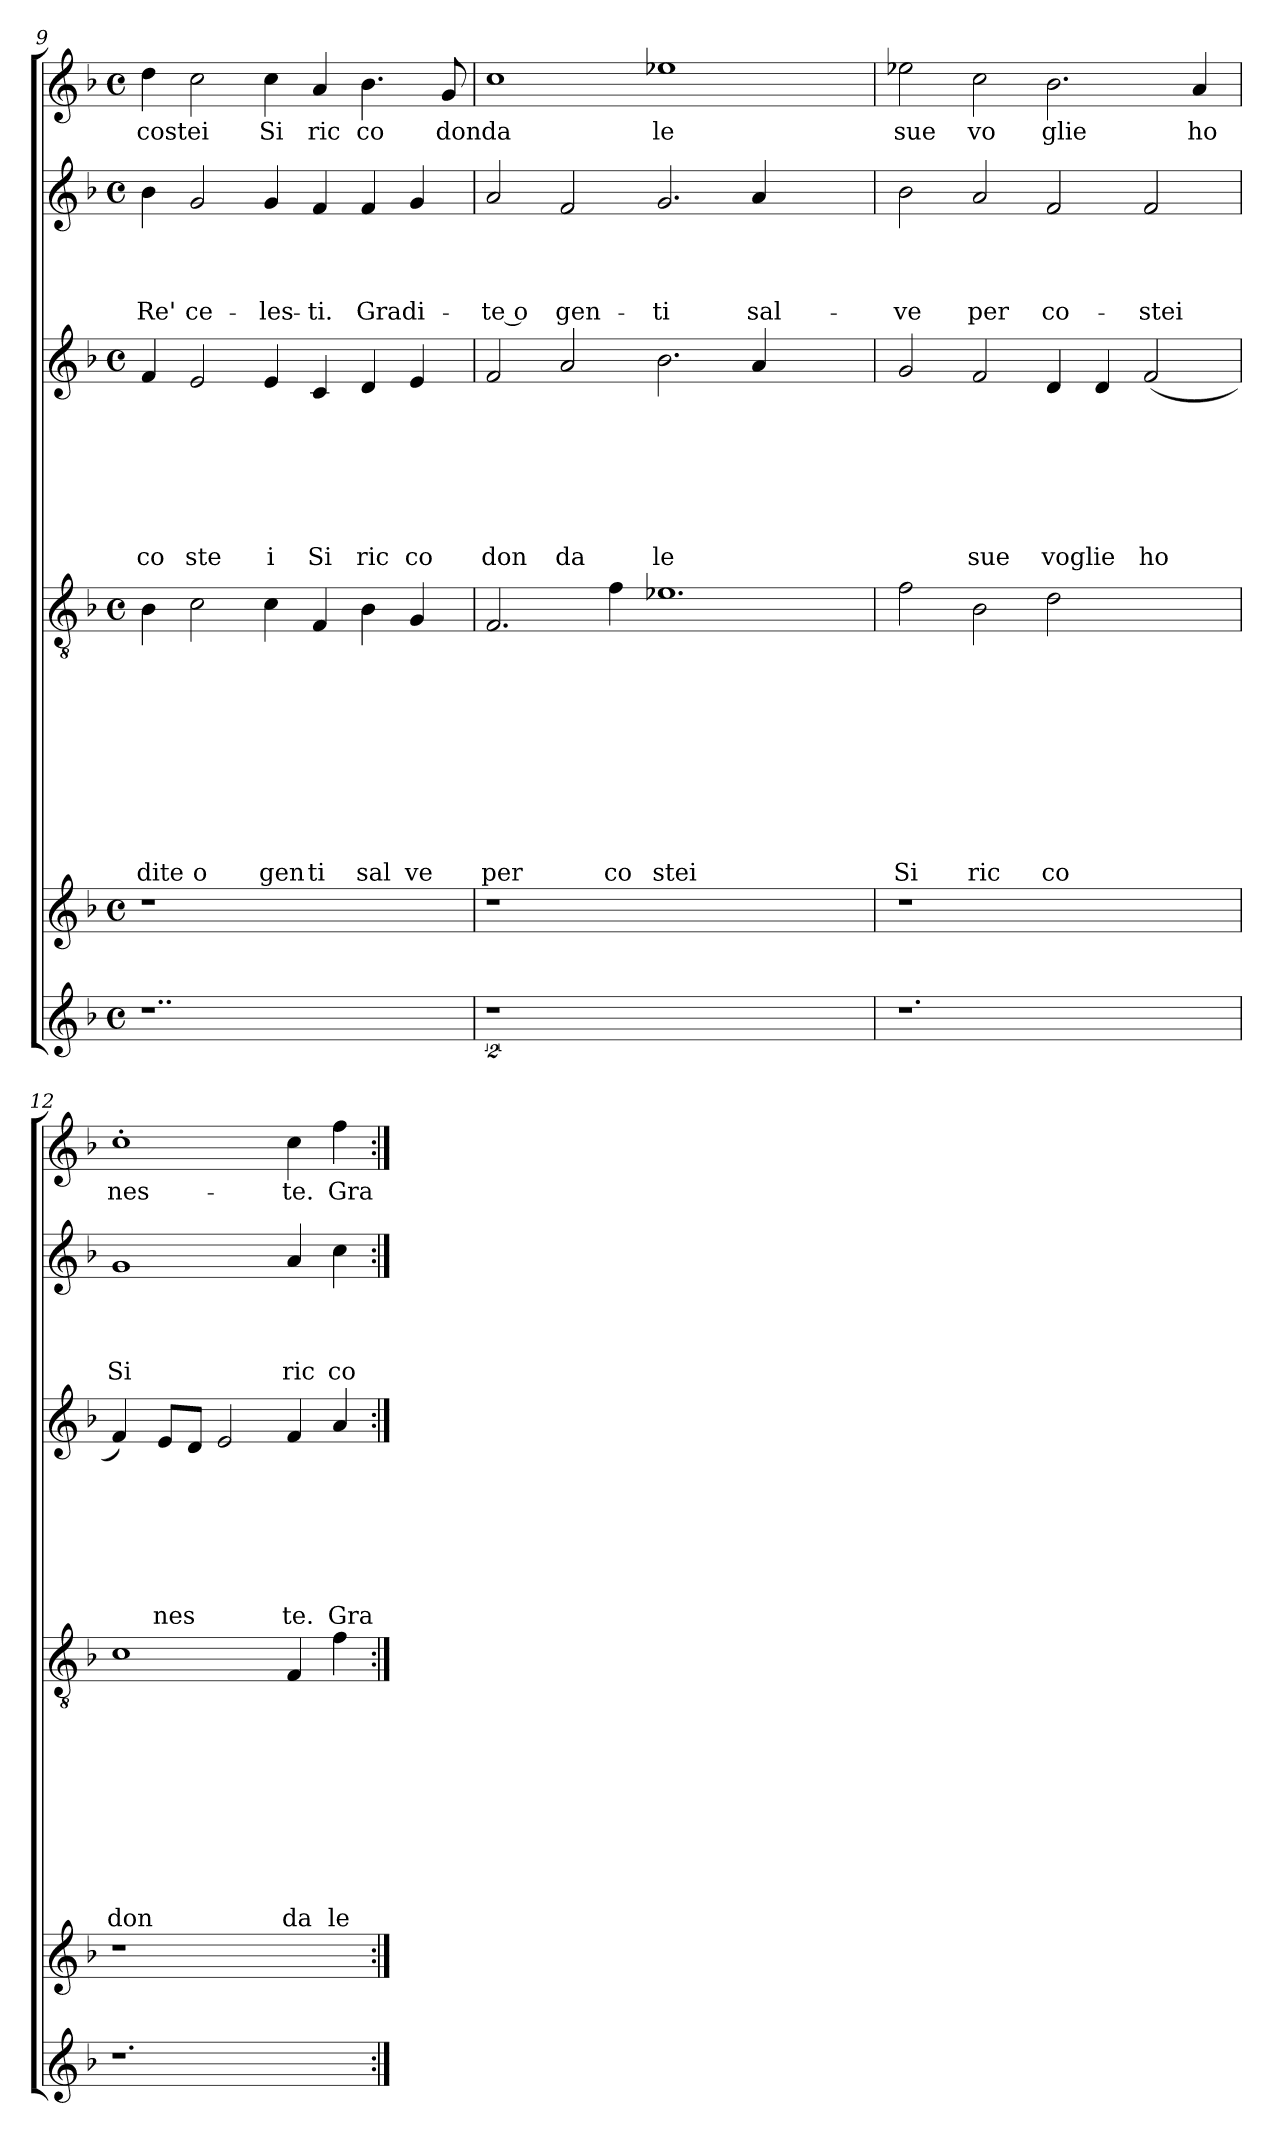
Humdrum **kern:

**kern	**kern	**kern	**text	**text	**text	**text	**text	**text	**text	**text	**text	**text	**kern	**text	**text	**text	**text	**text	**text	**text	**kern	**text	**text	**text	**text	**kern	**text
*part5	*part5	*part4	*part4	*part4	*part4	*part4	*part4	*part4	*part4	*part4	*part4	*part4	*part3	*part3	*part3	*part3	*part3	*part3	*part3	*part3	*part2	*part2	*part2	*part2	*part2	*part1	*part1
*staff6	*staff5	*staff4	*staff4	*staff4	*staff4	*staff4	*staff4	*staff4	*staff4	*staff4	*staff4	*staff4	*staff3	*staff3	*staff3	*staff3	*staff3	*staff3	*staff3	*staff3	*staff2	*staff2	*staff2	*staff2	*staff2	*staff1	*staff1
*clefG2	*clefG2	*clefGv2	*	*	*	*	*	*	*	*	*	*	*clefG2	*	*	*	*	*	*	*	*clefG2	*	*	*	*	*clefG2	*
*k[b-]	*k[b-]	*k[b-]	*	*	*	*	*	*	*	*	*	*	*k[b-]	*	*	*	*	*	*	*	*k[b-]	*	*	*	*	*k[b-]	*
*F:	*F:	*F:	*	*	*	*	*	*	*	*	*	*	*F:	*	*	*	*	*	*	*	*F:	*	*	*	*	*F:	*
*M4/4	*M4/4	*M4/4	*	*	*	*	*	*	*	*	*	*	*M4/4	*	*	*	*	*	*	*	*M4/4	*	*	*	*	*M4/4	*
*met(c)	*met(c)	*met(c)	*	*	*	*	*	*	*	*	*	*	*met(c)	*	*	*	*	*	*	*	*met(c)	*	*	*	*	*met(c)	*
=9	=9	=9	=9	=9	=9	=9	=9	=9	=9	=9	=9	=9	=9	=9	=9	=9	=9	=9	=9	=9	=9	=9	=9	=9	=9	=9	=9
!	!	!	!	!	!	!	!	!	!	!	!	!LO:LY:b	!	!	!	!	!	!	!	!LO:LY:b	!	!	!	!	!LO:LY:b	!	!LO:LY:b
1..r	1r	4B-\	.	.	.	.	.	.	.	.	.	dite	4f/	.	.	.	.	.	.	co	4b-\	.	.	.	Re'	4dd\	costei
!	!	!	!	!	!	!	!	!	!	!	!	!LO:LY:b	!	!	!	!	!	!	!	!LO:LY:b	!	!	!	!	!LO:LY:b	!	!
.	.	2c\	.	.	.	.	.	.	.	.	.	o	2e/	.	.	.	.	.	.	ste	2g/	.	.	.	ce-	2cc\	.
!	!	!	!	!	!	!	!	!	!	!	!	!LO:LY:b	!	!	!	!	!	!	!	!LO:LY:b	!	!	!	!	!LO:LY:b	!	!LO:LY:b
.	.	4c\	.	.	.	.	.	.	.	.	.	gen	4e/	.	.	.	.	.	.	i	4g/	.	.	.	-les-	4cc\	Si
!	!	!	!	!	!	!	!	!	!	!	!	!LO:LY:b	!	!	!	!	!	!	!	!LO:LY:b	!	!	!	!	!LO:LY:b	!	!LO:LY:b
.	2.ryy	4F/	.	.	.	.	.	.	.	.	.	ti	4c/	.	.	.	.	.	.	Si	4f/	.	.	.	-ti.	4a/	ric
!	!	!	!	!	!	!	!	!	!	!	!	!LO:LY:b	!	!	!	!	!	!	!	!LO:LY:b	!	!	!	!	!LO:LY:b	!	!LO:LY:b
.	.	4B-\	.	.	.	.	.	.	.	.	.	sal	4d/	.	.	.	.	.	.	ric	4f/	.	.	.	Gradi-	4.b-\	co
!	!	!	!	!	!	!	!	!	!	!	!	!LO:LY:b	!	!	!	!	!	!	!	!LO:LY:b	!	!	!	!	!	!	!
.	.	4G/	.	.	.	.	.	.	.	.	.	ve	4e/	.	.	.	.	.	.	co	4g/	.	.	.	.	.	.
!	!	!	!	!	!	!	!	!	!	!	!	!	!	!	!	!	!	!	!	!	!	!	!	!	!	!	!LO:LY:b
.	.	.	.	.	.	.	.	.	.	.	.	.	.	.	.	.	.	.	.	.	.	.	.	.	.	8g/	don
=10	=10	=10	=10	=10	=10	=10	=10	=10	=10	=10	=10	=10	=10	=10	=10	=10	=10	=10	=10	=10	=10	=10	=10	=10	=10	=10	=10
!	!	!	!	!	!	!	!	!	!	!	!	!LO:LY:b	!	!	!	!	!	!	!	!LO:LY:b	!	!	!	!	!LO:LY:b:rj	!	!LO:LY:b
2%5r	1r	2.F/	.	.	.	.	.	.	.	.	.	per	2f/	.	.	.	.	.	.	don	2a/	.	.	.	-te o	1cc	da
!	!	!	!	!	!	!	!	!	!	!	!	!	!	!	!	!	!	!	!	!LO:LY:b	!	!	!	!	!LO:LY:b	!	!
.	.	.	.	.	.	.	.	.	.	.	.	.	2a/	.	.	.	.	.	.	da	2f/	.	.	.	gen-	.	.
!	!	!	!	!	!	!	!	!	!	!	!	!LO:LY:b	!	!	!	!	!	!	!	!	!	!	!	!	!	!	!
.	.	4f\	.	.	.	.	.	.	.	.	.	co	.	.	.	.	.	.	.	.	.	.	.	.	.	.	.
!	!	!	!	!	!	!	!	!	!	!	!	!LO:LY:b	!	!	!	!	!	!	!	!LO:LY:b	!	!	!	!	!LO:LY:b	!	!LO:LY:b
.	1.ryy	1.e-X	.	.	.	.	.	.	.	.	.	stei	2.b-\	.	.	.	.	.	.	le	2.g/	.	.	.	-ti	1ee-X	le
!	!	!	!	!	!	!	!	!	!	!	!	!	!	!	!	!	!	!	!	!	!	!	!	!	!LO:LY:b	!	!
.	.	.	.	.	.	.	.	.	.	.	.	.	4a/	.	.	.	.	.	.	.	4a/	.	.	.	sal-	.	.
.	.	.	.	.	.	.	.	.	.	.	.	.	2ryy	.	.	.	.	.	.	.	2ryy	.	.	.	.	2ryy	.
=11	=11	=11	=11	=11	=11	=11	=11	=11	=11	=11	=11	=11	=11	=11	=11	=11	=11	=11	=11	=11	=11	=11	=11	=11	=11	=11	=11
!	!	!	!	!	!	!	!	!	!	!	!	!LO:LY:b	!	!	!	!	!	!	!	!	!	!	!	!	!LO:LY:b	!	!LO:LY:b
1.r	1r	2f\	.	.	.	.	.	.	.	.	.	Si	2g/	.	.	.	.	.	.	.	2b-\	.	.	.	-ve	2ee-X\	sue
!	!	!	!	!	!	!	!	!	!	!	!	!LO:LY:b	!	!	!	!	!	!	!	!LO:LY:b	!	!	!	!	!LO:LY:b	!	!LO:LY:b
.	.	2B-\	.	.	.	.	.	.	.	.	.	ric	2f/	.	.	.	.	.	.	sue	2a/	.	.	.	per	2cc\	vo
!	!	!	!	!	!	!	!	!	!	!	!	!LO:LY:b	!	!	!	!	!	!	!	!LO:LY:b	!	!	!	!	!LO:LY:b	!	!LO:LY:b
.	1ryy	2d\	.	.	.	.	.	.	.	.	.	co	4d/	.	.	.	.	.	.	voglie	2f/	.	.	.	co-	2.b-\	glie
.	.	.	.	.	.	.	.	.	.	.	.	.	4d/	.	.	.	.	.	.	.	.	.	.	.	.	.	.
!	!	!	!	!	!	!	!	!	!	!	!	!	!	!	!	!	!	!	!	!LO:LY:b	!	!	!	!	!LO:LY:b	!	!
2ryy	.	2ryy	.	.	.	.	.	.	.	.	.	.	(<2f/	.	.	.	.	.	.	ho	2f/	.	.	.	-stei	.	.
!	!	!	!	!	!	!	!	!	!	!	!	!	!	!	!	!	!	!	!	!	!	!	!	!	!	!	!LO:LY:b
.	.	.	.	.	.	.	.	.	.	.	.	.	.	.	.	.	.	.	.	.	.	.	.	.	.	4a</	ho
!!LO:LB:g=z
=12	=12	=12	=12	=12	=12	=12	=12	=12	=12	=12	=12	=12	=12	=12	=12	=12	=12	=12	=12	=12	=12	=12	=12	=12	=12	=12	=12
!	!	!	!	!	!	!	!	!	!	!	!	!LO:LY:b	!	!	!	!	!	!	!	!	!	!	!	!	!LO:LY:b	!	!LO:LY:b
1.r	1r	1c	.	.	.	.	.	.	.	.	.	don	4f/)	.	.	.	.	.	.	.	1g	.	.	.	Si	1cc'>	nes-
!	!	!	!	!	!	!	!	!	!	!	!	!	!	!	!	!	!	!	!	!LO:LY:b	!	!	!	!	!	!	!
.	.	.	.	.	.	.	.	.	.	.	.	.	8e/L	.	.	.	.	.	.	nes	.	.	.	.	.	.	.
.	.	.	.	.	.	.	.	.	.	.	.	.	8d/J	.	.	.	.	.	.	.	.	.	.	.	.	.	.
.	.	.	.	.	.	.	.	.	.	.	.	.	2e/	.	.	.	.	.	.	.	.	.	.	.	.	.	.
!	!	!	!	!	!	!	!	!	!	!	!	!LO:LY:b	!	!	!	!	!	!	!	!LO:LY:b	!	!	!	!	!LO:LY:b	!	!LO:LY:b
.	2ryy	4F/	.	.	.	.	.	.	.	.	.	da	4f/	.	.	.	.	.	.	te.	4a/	.	.	.	ric	4cc\	-te.
!	!	!	!	!	!	!	!	!	!	!	!	!LO:LY:b	!	!	!	!	!	!	!	!LO:LY:b	!	!	!	!	!LO:LY:b	!	!LO:LY:b
.	.	4f\	.	.	.	.	.	.	.	.	.	le	4a/	.	.	.	.	.	.	Gra-	4cc\	.	.	.	co	4ff\	Gra-
=:|!	=:|!	=:|!	=:|!	=:|!	=:|!	=:|!	=:|!	=:|!	=:|!	=:|!	=:|!	=:|!	=:|!	=:|!	=:|!	=:|!	=:|!	=:|!	=:|!	=:|!	=:|!	=:|!	=:|!	=:|!	=:|!	=:|!	=:|!
*-	*-	*-	*-	*-	*-	*-	*-	*-	*-	*-	*-	*-	*-	*-	*-	*-	*-	*-	*-	*-	*-	*-	*-	*-	*-	*-	*-
